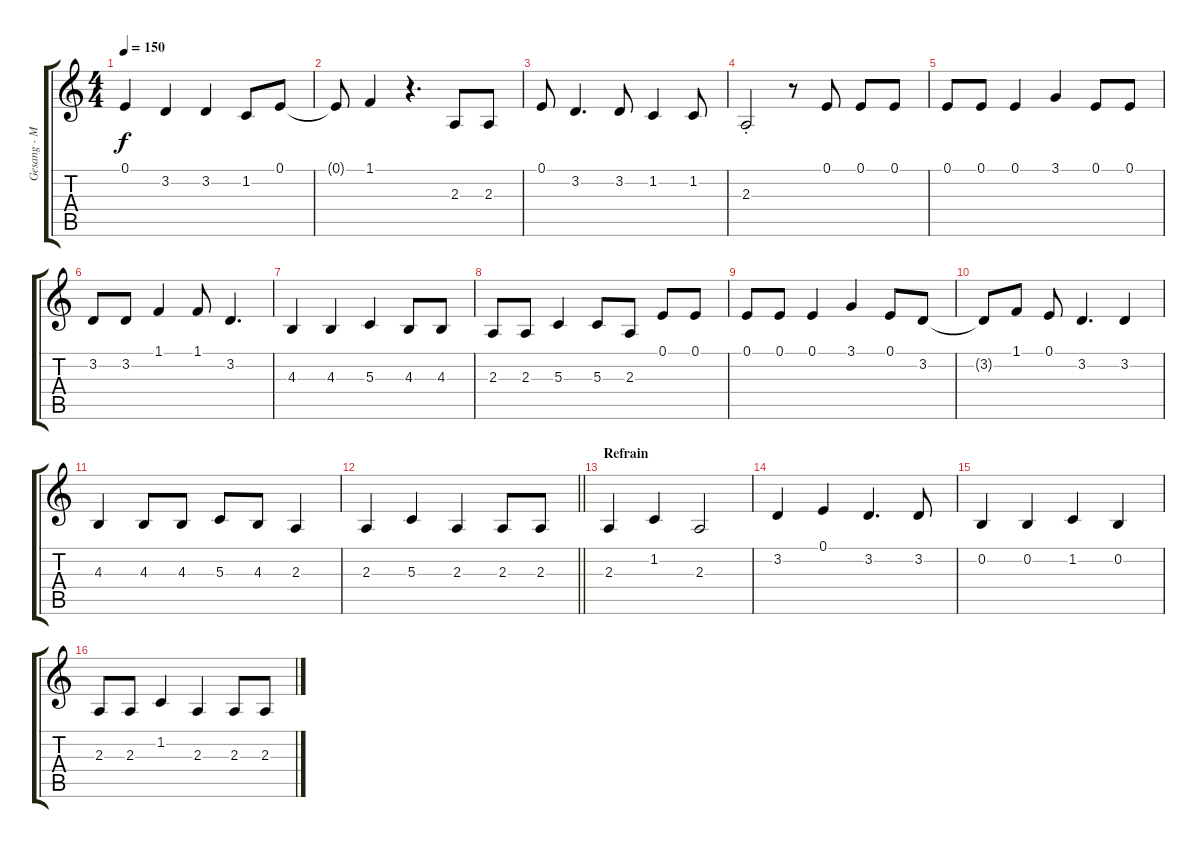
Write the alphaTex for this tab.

\track ("Gesang - Max Härtel" "Gesang - M") {instrument trombone}
\staff {score tabs}
\tuning (E4 B3 G3 D3 A2 E2) {hide}
\ts (4 4)
\tempo 150
\clef g2
\ks c
0.1.4{dy f} 3.2.4 3.2.4 1.2.8 0.1.8 |
0.1{t}.8 1.1.4 r.4{d} 2.3.8 2.3.8 |
0.1.8 3.2.4{d} 3.2.8 1.2.4 1.2.8 |
2.3{st}.2 r.8 0.1.8 0.1.8 0.1.8 |
0.1.8 0.1.8 0.1.4 3.1.4 0.1.8 0.1.8 |
3.2.8 3.2.8 1.1.4 1.1.8 3.2.4{d} |
4.3.4 4.3.4 5.3.4 4.3.8 4.3.8 |
2.3.8 2.3.8 5.3.4 5.3.8 2.3.8 0.1.8 0.1.8 |
0.1.8 0.1.8 0.1.4 3.1.4 0.1.8 3.2.8 |
3.2{t}.8 1.1.8 0.1.8 3.2.4{d} 3.2.4 |
4.3.4 4.3.8 4.3.8 5.3.8 4.3.8 2.3.4 |
\barLineRight lightlight
2.3.4 5.3.4 2.3.4 2.3.8 2.3.8 |
\section ("" "Refrain")
2.3.4 1.2.4 2.3.2 |
3.2.4 0.1.4 3.2.4{d} 3.2.8 |
0.2.4 0.2.4 1.2.4 0.2.4 |
2.3.8 2.3.8 1.2.4 2.3.4 2.3.8 2.3.8
